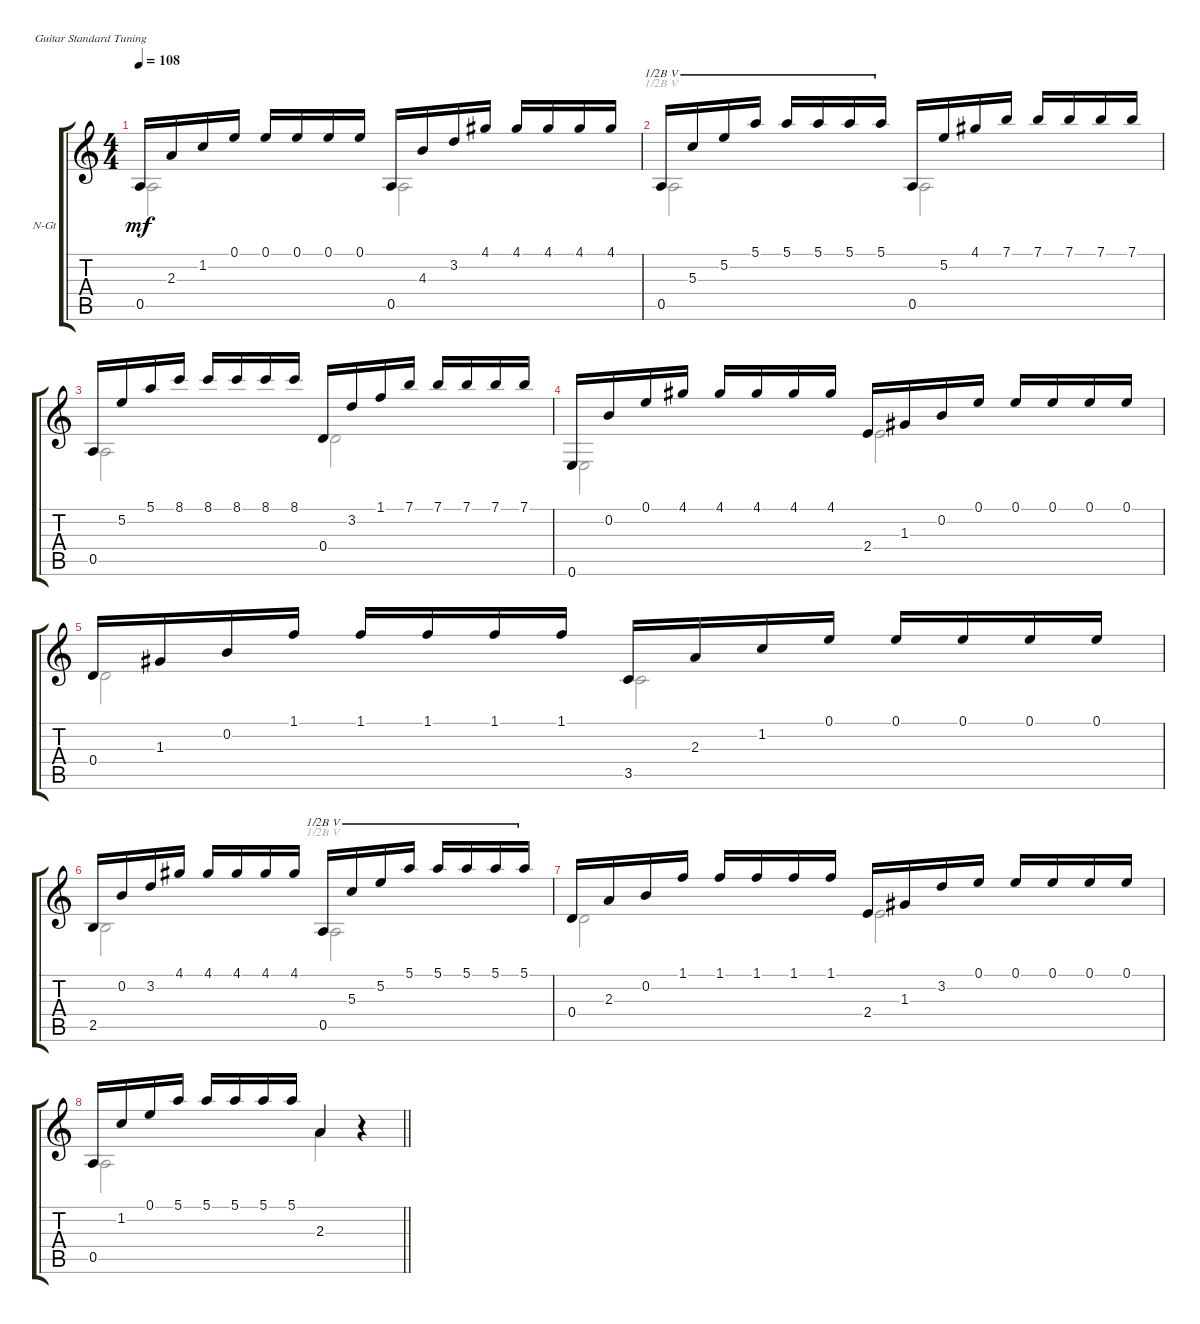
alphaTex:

\defaultSystemsLayout 4
\bracketExtendMode groupsimilarinstruments
\firstSystemTrackNameOrientation horizontal
\otherSystemsTrackNameOrientation horizontal
\track ("Nylon Guitar" "N-Gt") {instrument acousticguitarnylon}
\staff {score tabs}
\tuning (E4 B3 G3 D3 A2 E2)
\voice
\ts (4 4)
\tempo 108
\clef g2
\ks c
0.5.16{dy mf instrument acousticguitarnylon} 2.3.16 1.2.16 0.1.16 0.1.16 0.1.16 0.1.16 0.1.16 0.5.16 4.3.16 3.2.16 4.1.16 4.1.16 4.1.16 4.1.16 4.1.16 |
0.5.16{barre (5 half)} 5.3.16{barre (5 half)} 5.2.16{barre (5 half)} 5.1.16{barre (5 half)} 5.1.16{barre (5 half)} 5.1.16{barre (5 half)} 5.1.16{barre (5 half)} 5.1.16{barre (5 half)} 0.5.16 5.2.16 4.1.16 7.1.16 7.1.16 7.1.16 7.1.16 7.1.16 |
0.5.16 5.2.16 5.1.16 8.1.16 8.1.16 8.1.16 8.1.16 8.1.16 0.4.16 3.2.16 1.1.16 7.1.16 7.1.16 7.1.16 7.1.16 7.1.16 |
0.6.16 0.2.16 0.1.16 4.1.16 4.1.16 4.1.16 4.1.16 4.1.16 2.4.16 1.3.16 0.2.16 0.1.16 0.1.16 0.1.16 0.1.16 0.1.16 |
0.4.16 1.3.16 0.2.16 1.1.16 1.1.16 1.1.16 1.1.16 1.1.16 3.5.16 2.3.16 1.2.16 0.1.16 0.1.16 0.1.16 0.1.16 0.1.16 |
2.5.16 0.2.16 3.2.16 4.1.16 4.1.16 4.1.16 4.1.16 4.1.16 0.5.16{barre (5 half)} 5.3.16{barre (5 half)} 5.2.16{barre (5 half)} 5.1.16{barre (5 half)} 5.1.16{barre (5 half)} 5.1.16{barre (5 half)} 5.1.16{barre (5 half)} 5.1.16{barre (5 half)} |
0.4.16 2.3.16 0.2.16 1.1.16 1.1.16 1.1.16 1.1.16 1.1.16 2.4.16 1.3.16 3.2.16 0.1.16 0.1.16 0.1.16 0.1.16 0.1.16 |
\barLineRight lightlight
0.5.16 1.2.16 0.1.16 5.1.16 5.1.16 5.1.16 5.1.16 5.1.16 2.3.4 r.4
\voice
\clef g2
\ottava regular
\simile none
\ks c
0.5.2{dy mf} 0.5.2 |
0.5.2{barre (5 half)} 0.5.2 |
0.5.2 0.4.2 |
0.6.2 2.4.2 |
0.4.2 3.5.2 |
2.5.2 0.5.2{barre (5 half)} |
0.4.2 2.4.2 |
\barLineRight lightlight
0.5.2 2.3.4 r.4
